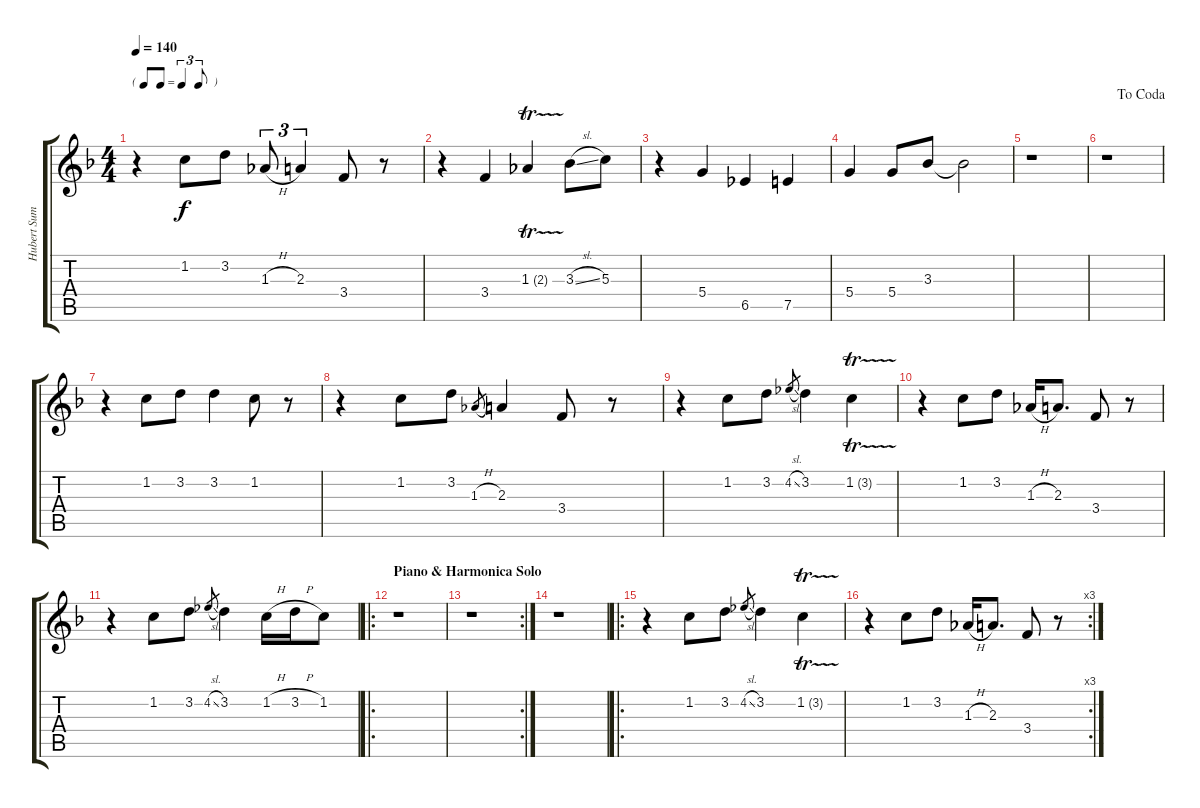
\track ("Hubert Sumlin - Electric Guitar" "Hubert Sum") {instrument electricguitarclean}
\staff {score tabs}
\tuning (E4 B3 G3 D3 A2 E2) {hide}
\ts (4 4)
\tf triplet8th
\tempo 140
\clef g2
\ks f
r.4{dy f} 1.2.8 3.2.8 1.3{h}.8{tu (3 2)} 2.3.4{tu (3 2)} 3.4.8 r.8 |
r.4 3.4.4 1.3{tr (2 32)}.4 3.3{sl}.8 5.3.8 |
r.4 5.4.4 6.5.4 7.5.4 |
5.4.4 5.4.8 3.3.8 3.3{t}.2 |
r.1 |
\jump dacoda
r.1 |
r.4 1.2.8 3.2.8 3.2.4 1.2.8 r.8 |
r.4 1.2.8 3.2.8 1.3{h}.8{gr} 2.3.4 3.4.8 r.8 |
r.4 1.2.8 3.2.8 4.2{sl}.8{gr} 3.2.4 1.2{tr (3 32)}.4 |
r.4 1.2.8 3.2.8 1.3{h}.16 2.3.8{d} 3.4.8 r.8 |
r.4 1.2.8 3.2.8 4.2{sl}.8{gr} 3.2.4 1.2{h}.16 3.2{h}.16 1.2.8 |
\ro
\section ("" "Piano & Harmonica Solo")
r.1 |
\rc 2
r.1 |
r.1 |
\ro
r.4 1.2.8 3.2.8 4.2{sl}.8{gr} 3.2.4 1.2{tr (3 32)}.4 |
\rc 3
r.4 1.2.8 3.2.8 1.3{h}.16 2.3.8{d} 3.4.8 r.8
